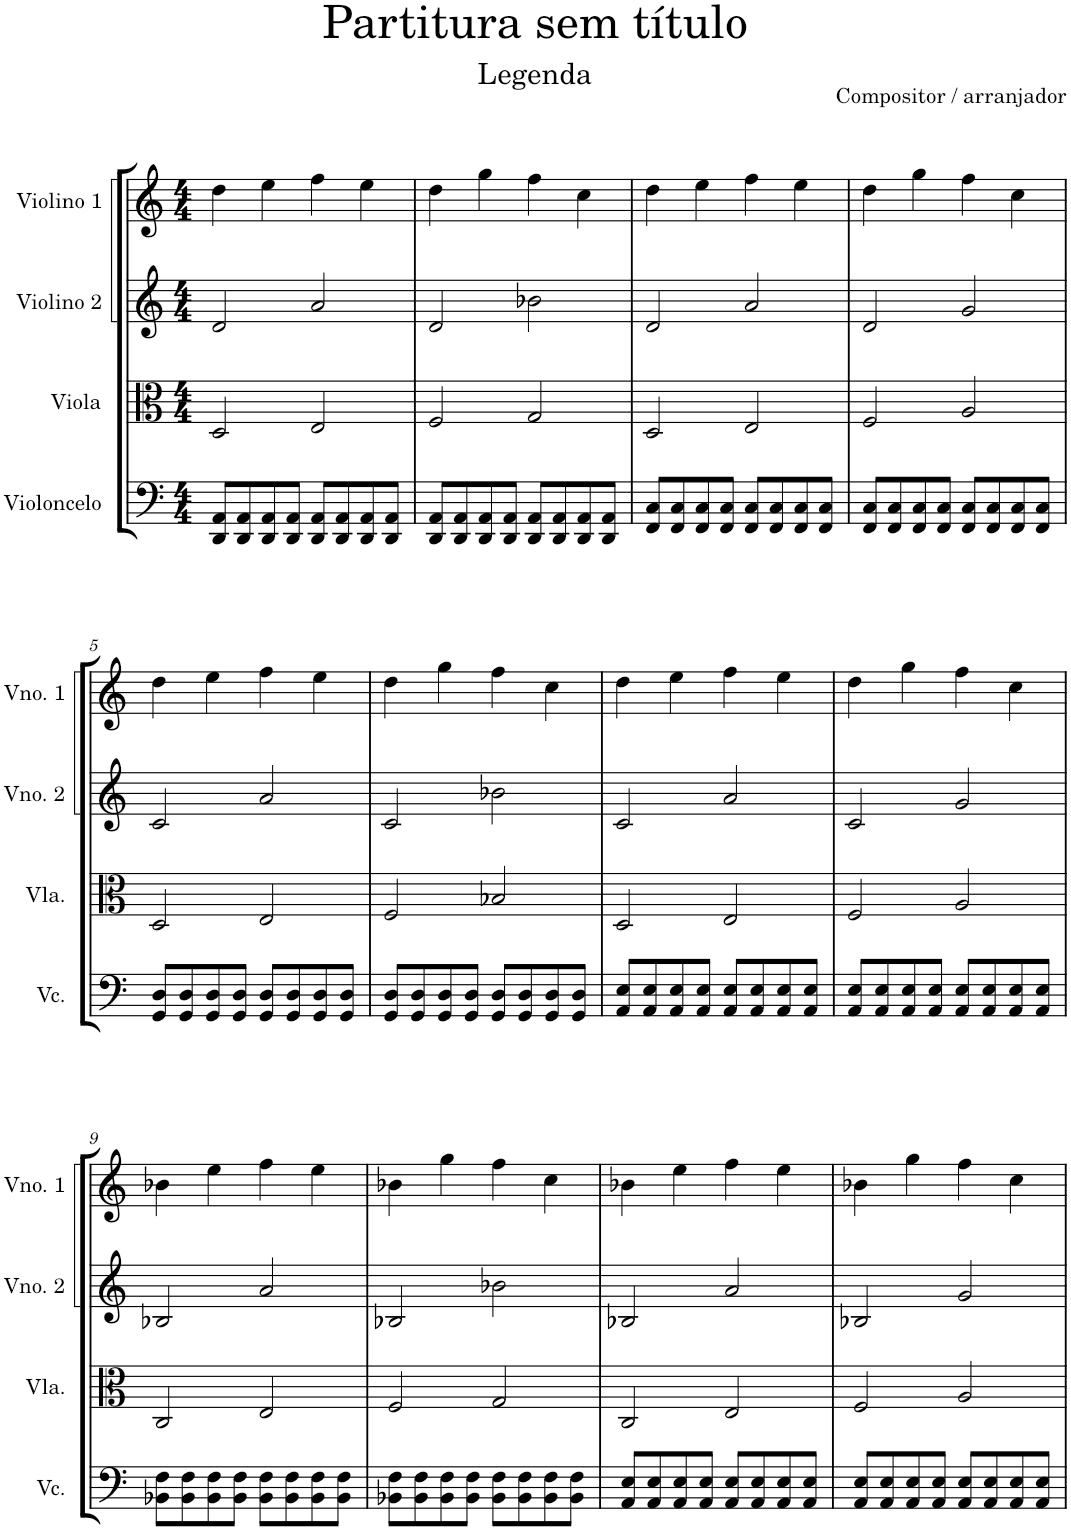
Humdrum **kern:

**kern	**kern	**kern	**kern
*part4	*part3	*part2	*part1
*staff4	*staff3	*staff2	*staff1
*I"Violoncelo	*I"Viola	*I"Violino 2	*I"Violino 1
*I'Vc.	*I'Vla.	*I'Vno. 2	*I'Vno. 1
*clefF4	*clefC3	*clefG2	*clefG2
*k[]	*k[]	*k[]	*k[]
*M4/4	*M4/4	*M4/4	*M4/4
=1	=1	=1	=1
8DD/ 8AA/L	2D/	2d/	4dd\
8DD/ 8AA/	.	.	.
8DD/ 8AA/	.	.	4ee\
8DD/ 8AA/J	.	.	.
8DD/ 8AA/L	2E/	2a/	4ff\
8DD/ 8AA/	.	.	.
8DD/ 8AA/	.	.	4ee\
8DD/ 8AA/J	.	.	.
=2	=2	=2	=2
8DD/ 8AA/L	2F/	2d/	4dd\
8DD/ 8AA/	.	.	.
8DD/ 8AA/	.	.	4gg\
8DD/ 8AA/J	.	.	.
8DD/ 8AA/L	2G/	2b-X\	4ff\
8DD/ 8AA/	.	.	.
8DD/ 8AA/	.	.	4cc\
8DD/ 8AA/J	.	.	.
=3	=3	=3	=3
8FF/ 8C/L	2D/	2d/	4dd\
8FF/ 8C/	.	.	.
8FF/ 8C/	.	.	4ee\
8FF/ 8C/J	.	.	.
8FF/ 8C/L	2E/	2a/	4ff\
8FF/ 8C/	.	.	.
8FF/ 8C/	.	.	4ee\
8FF/ 8C/J	.	.	.
=4	=4	=4	=4
8FF/ 8C/L	2F/	2d/	4dd\
8FF/ 8C/	.	.	.
8FF/ 8C/	.	.	4gg\
8FF/ 8C/J	.	.	.
8FF/ 8C/L	2A/	2g/	4ff\
8FF/ 8C/	.	.	.
8FF/ 8C/	.	.	4cc\
8FF/ 8C/J	.	.	.
!!LO:LB:g=z
=5	=5	=5	=5
8GG/ 8D/L	2D/	2c/	4dd\
8GG/ 8D/	.	.	.
8GG/ 8D/	.	.	4ee\
8GG/ 8D/J	.	.	.
8GG/ 8D/L	2E/	2a/	4ff\
8GG/ 8D/	.	.	.
8GG/ 8D/	.	.	4ee\
8GG/ 8D/J	.	.	.
=6	=6	=6	=6
8GG/ 8D/L	2F/	2c/	4dd\
8GG/ 8D/	.	.	.
8GG/ 8D/	.	.	4gg\
8GG/ 8D/J	.	.	.
8GG/ 8D/L	2B-X/	2b-X\	4ff\
8GG/ 8D/	.	.	.
8GG/ 8D/	.	.	4cc\
8GG/ 8D/J	.	.	.
=7	=7	=7	=7
8AA/ 8E/L	2D/	2c/	4dd\
8AA/ 8E/	.	.	.
8AA/ 8E/	.	.	4ee\
8AA/ 8E/J	.	.	.
8AA/ 8E/L	2E/	2a/	4ff\
8AA/ 8E/	.	.	.
8AA/ 8E/	.	.	4ee\
8AA/ 8E/J	.	.	.
=8	=8	=8	=8
8AA/ 8E/L	2F/	2c/	4dd\
8AA/ 8E/	.	.	.
8AA/ 8E/	.	.	4gg\
8AA/ 8E/J	.	.	.
8AA/ 8E/L	2A/	2g/	4ff\
8AA/ 8E/	.	.	.
8AA/ 8E/	.	.	4cc\
8AA/ 8E/J	.	.	.
!!LO:LB:g=z
=9	=9	=9	=9
8BB-X\ 8F\L	2C/	2B-X/	4b-X\
8BB-\ 8F\	.	.	.
8BB-\ 8F\	.	.	4ee\
8BB-\ 8F\J	.	.	.
8BB-\ 8F\L	2E/	2a/	4ff\
8BB-\ 8F\	.	.	.
8BB-\ 8F\	.	.	4ee\
8BB-\ 8F\J	.	.	.
=10	=10	=10	=10
8BB-X\ 8F\L	2F/	2B-X/	4b-X\
8BB-\ 8F\	.	.	.
8BB-\ 8F\	.	.	4gg\
8BB-\ 8F\J	.	.	.
8BB-\ 8F\L	2G/	2b-X\	4ff\
8BB-\ 8F\	.	.	.
8BB-\ 8F\	.	.	4cc\
8BB-\ 8F\J	.	.	.
=11	=11	=11	=11
8AA/ 8E/L	2C/	2B-X/	4b-X\
8AA/ 8E/	.	.	.
8AA/ 8E/	.	.	4ee\
8AA/ 8E/J	.	.	.
8AA/ 8E/L	2E/	2a/	4ff\
8AA/ 8E/	.	.	.
8AA/ 8E/	.	.	4ee\
8AA/ 8E/J	.	.	.
=12	=12	=12	=12
8AA/ 8E/L	2F/	2B-X/	4b-X\
8AA/ 8E/	.	.	.
8AA/ 8E/	.	.	4gg\
8AA/ 8E/J	.	.	.
8AA/ 8E/L	2A/	2g/	4ff\
8AA/ 8E/	.	.	.
8AA/ 8E/	.	.	4cc\
8AA/ 8E/J	.	.	.
=	=	=	=
*-	*-	*-	*-
